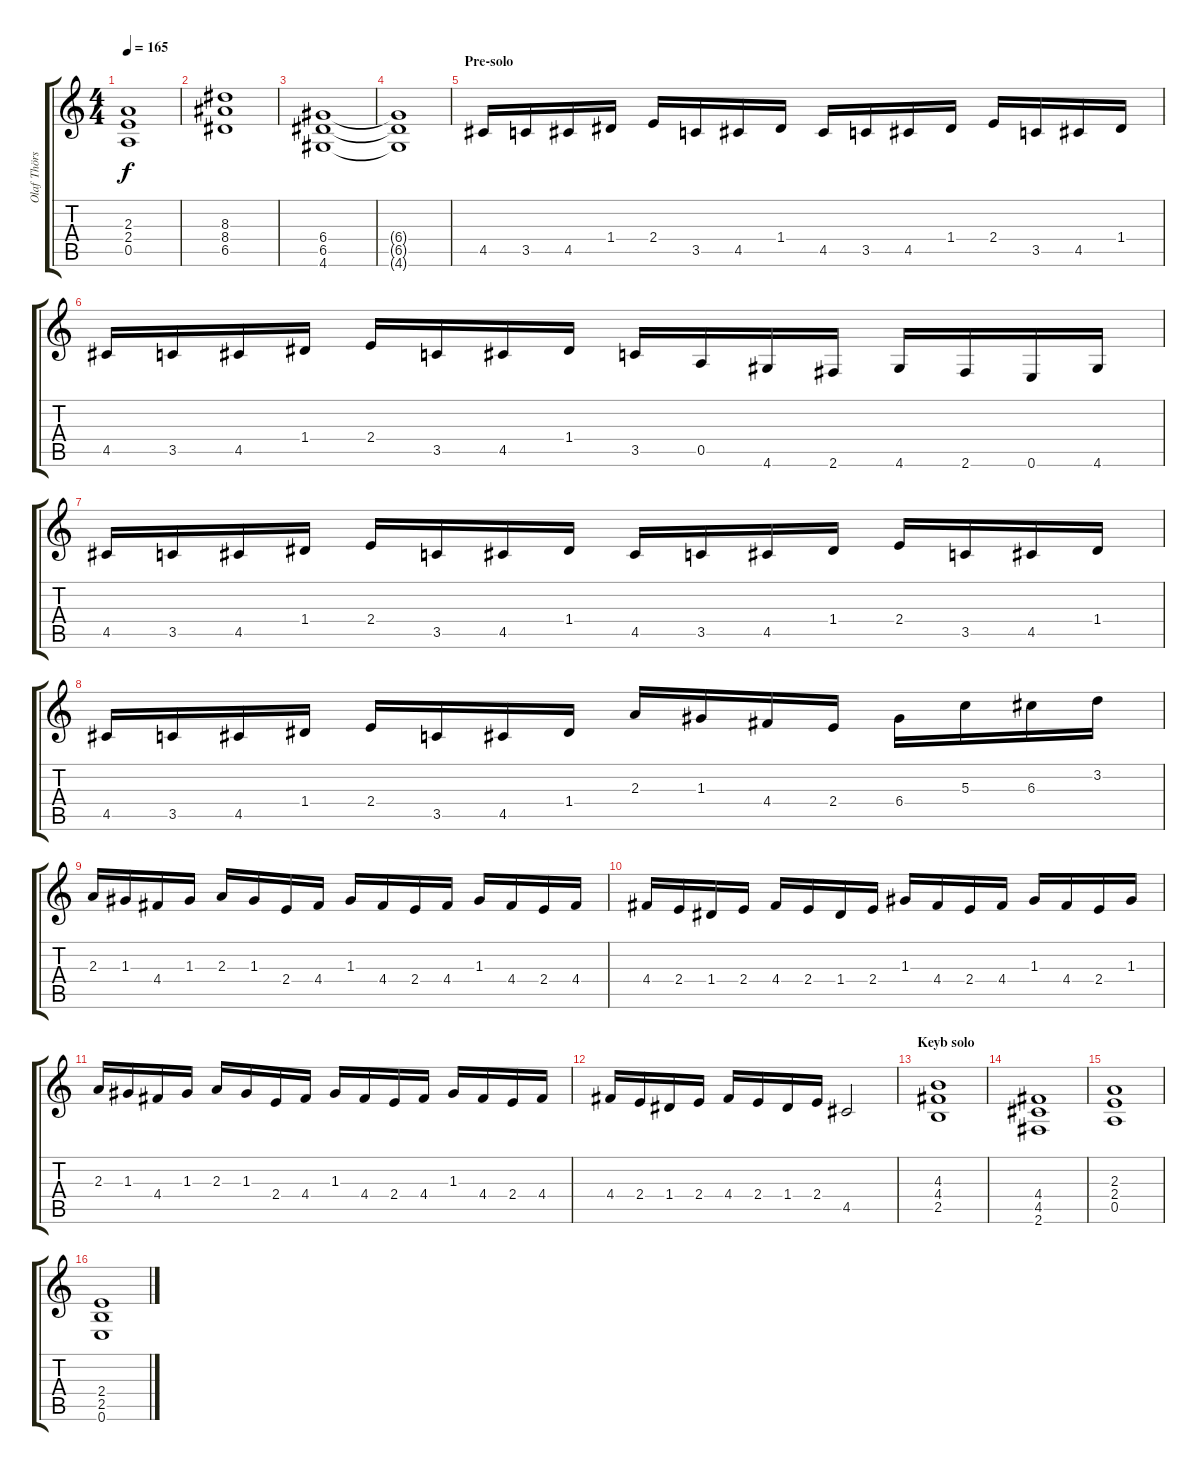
\track ("Olaf Thörsen (Guitar)" "Olaf Thörs") {instrument distortionguitar}
\staff {score tabs}
\tuning (E4 B3 G3 D3 A2 E2) {hide}
\ts (4 4)
\tempo 165
\clef g2
\ks c
(2.3 2.4 0.5).1{dy f} |
(8.3 8.4 6.5).1 |
(6.4 6.5 4.6).1 |
(6.4{t} 6.5{t} 4.6{t}).1 |
\section ("" "Pre-solo")
4.5.16 3.5.16 4.5.16 1.4.16 2.4.16 3.5.16 4.5.16 1.4.16 4.5.16 3.5.16 4.5.16 1.4.16 2.4.16 3.5.16 4.5.16 1.4.16 |
4.5.16 3.5.16 4.5.16 1.4.16 2.4.16 3.5.16 4.5.16 1.4.16 3.5.16 0.5.16 4.6.16 2.6.16 4.6.16 2.6.16 0.6.16 4.6.16 |
4.5.16 3.5.16 4.5.16 1.4.16 2.4.16 3.5.16 4.5.16 1.4.16 4.5.16 3.5.16 4.5.16 1.4.16 2.4.16 3.5.16 4.5.16 1.4.16 |
4.5.16 3.5.16 4.5.16 1.4.16 2.4.16 3.5.16 4.5.16 1.4.16 2.3.16 1.3.16 4.4.16 2.4.16 6.4.16 5.3.16 6.3.16 3.2.16 |
2.3.16 1.3.16 4.4.16 1.3.16 2.3.16 1.3.16 2.4.16 4.4.16 1.3.16 4.4.16 2.4.16 4.4.16 1.3.16 4.4.16 2.4.16 4.4.16 |
4.4.16 2.4.16 1.4.16 2.4.16 4.4.16 2.4.16 1.4.16 2.4.16 1.3.16 4.4.16 2.4.16 4.4.16 1.3.16 4.4.16 2.4.16 1.3.16 |
2.3.16 1.3.16 4.4.16 1.3.16 2.3.16 1.3.16 2.4.16 4.4.16 1.3.16 4.4.16 2.4.16 4.4.16 1.3.16 4.4.16 2.4.16 4.4.16 |
4.4.16 2.4.16 1.4.16 2.4.16 4.4.16 2.4.16 1.4.16 2.4.16 4.5.2 |
\section ("" "Keyb solo")
(4.3 4.4 2.5).1 |
(4.4 4.5 2.6).1 |
(2.3 2.4 0.5).1 |
(2.4 2.5 0.6).1
